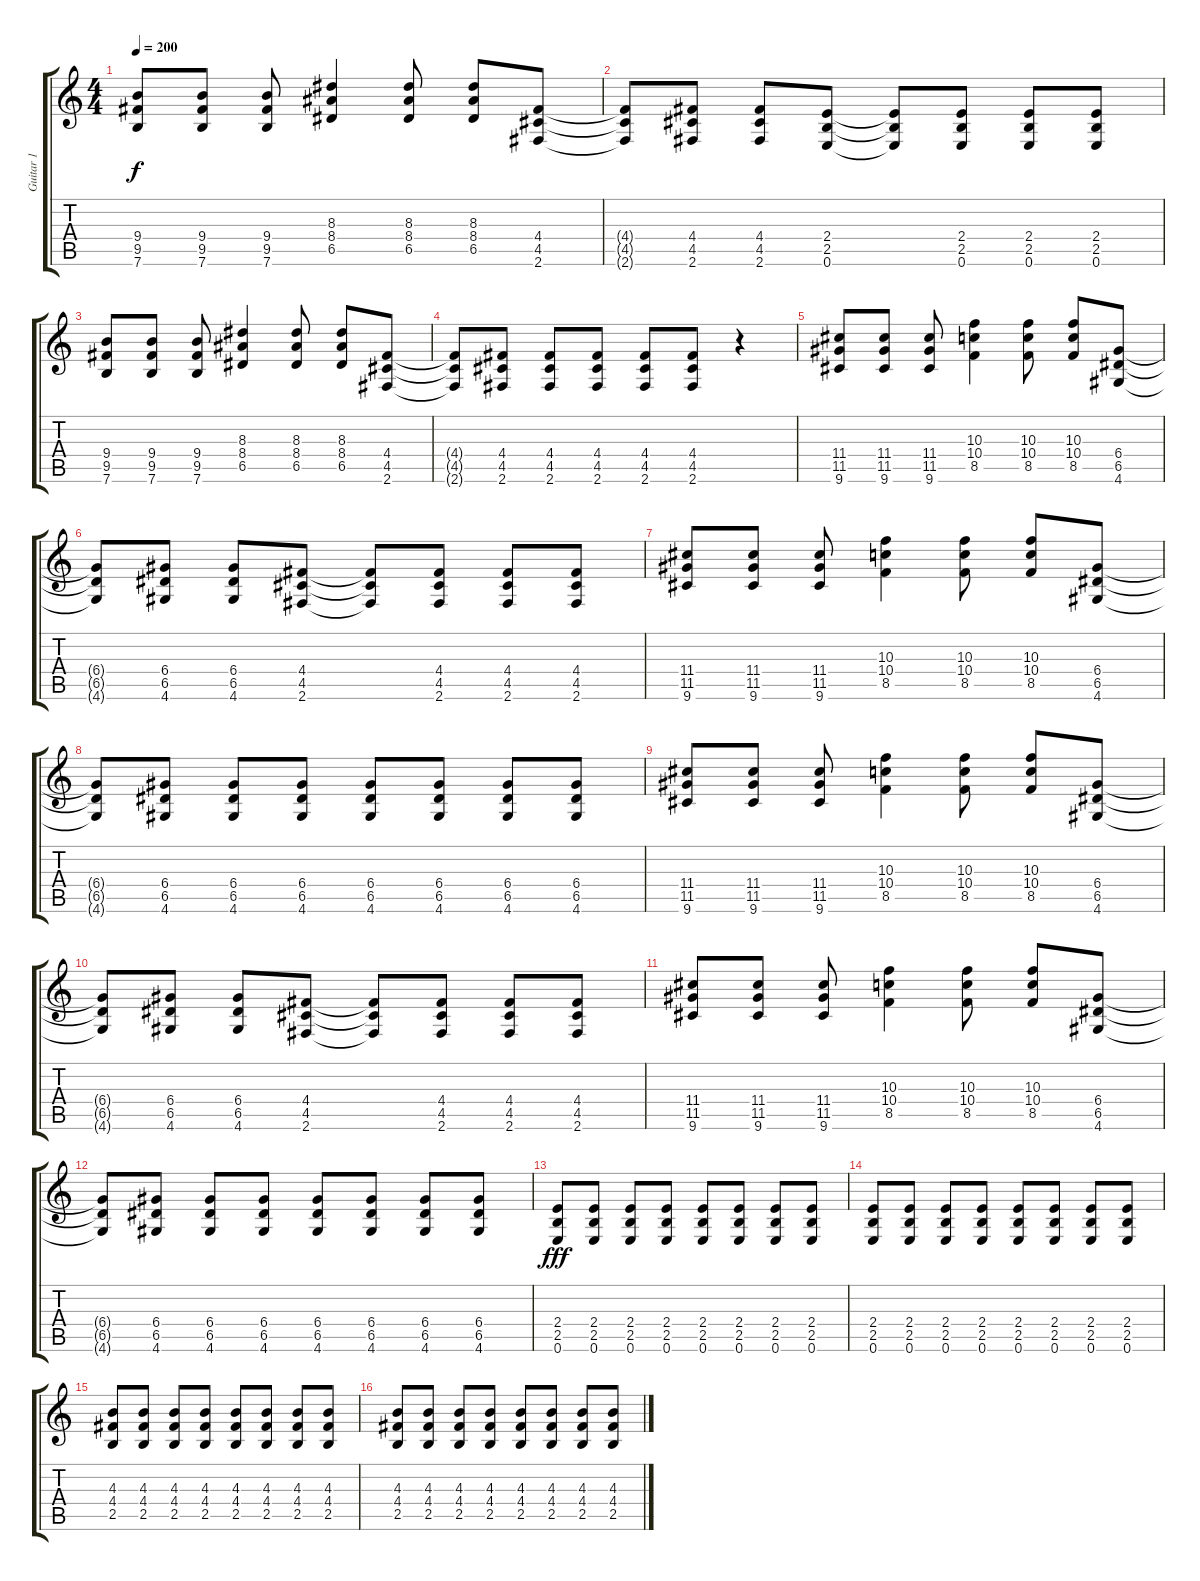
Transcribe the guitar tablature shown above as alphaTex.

\track ("Guitar 1" "Guitar 1") {instrument overdrivenguitar}
\staff {score tabs}
\tuning (E4 B3 G3 D3 A2 E2) {hide}
\ts (4 4)
\tempo 200
\clef g2
\ks c
(9.4 9.5 7.6).8{dy f} (9.4 9.5 7.6).8 (9.4 9.5 7.6).8 (8.3 8.4 6.5).4 (8.3 8.4 6.5).8 (8.3 8.4 6.5).8 (4.4 4.5 2.6).8 |
(4.4{t} 4.5{t} 2.6{t}).8 (4.4 4.5 2.6).8 (4.4 4.5 2.6).8 (2.4 2.5 0.6).8 (2.4{t} 2.5{t} 0.6{t}).8 (2.4 2.5 0.6).8 (2.4 2.5 0.6).8 (2.4 2.5 0.6).8 |
(9.4 9.5 7.6).8 (9.4 9.5 7.6).8 (9.4 9.5 7.6).8 (8.3 8.4 6.5).4 (8.3 8.4 6.5).8 (8.3 8.4 6.5).8 (4.4 4.5 2.6).8 |
(4.4{t} 4.5{t} 2.6{t}).8 (4.4 4.5 2.6).8 (4.4 4.5 2.6).8 (4.4 4.5 2.6).8 (4.4 4.5 2.6).8 (4.4 4.5 2.6).8 r.4 |
(11.4 11.5 9.6).8 (11.4 11.5 9.6).8 (11.4 11.5 9.6).8 (10.3 10.4 8.5).4 (10.3 10.4 8.5).8 (10.3 10.4 8.5).8 (6.4 6.5 4.6).8 |
(6.4{t} 6.5{t} 4.6{t}).8 (6.4 6.5 4.6).8 (6.4 6.5 4.6).8 (4.4 4.5 2.6).8 (4.4{t} 4.5{t} 2.6{t}).8 (4.4 4.5 2.6).8 (4.4 4.5 2.6).8 (4.4 4.5 2.6).8 |
(11.4 11.5 9.6).8 (11.4 11.5 9.6).8 (11.4 11.5 9.6).8 (10.3 10.4 8.5).4 (10.3 10.4 8.5).8 (10.3 10.4 8.5).8 (6.4 6.5 4.6).8 |
(6.4{t} 6.5{t} 4.6{t}).8 (6.4 6.5 4.6).8 (6.4 6.5 4.6).8 (6.4 6.5 4.6).8 (6.4 6.5 4.6).8 (6.4 6.5 4.6).8 (6.4 6.5 4.6).8 (6.4 6.5 4.6).8 |
(11.4 11.5 9.6).8 (11.4 11.5 9.6).8 (11.4 11.5 9.6).8 (10.3 10.4 8.5).4 (10.3 10.4 8.5).8 (10.3 10.4 8.5).8 (6.4 6.5 4.6).8 |
(6.4{t} 6.5{t} 4.6{t}).8 (6.4 6.5 4.6).8 (6.4 6.5 4.6).8 (4.4 4.5 2.6).8 (4.4{t} 4.5{t} 2.6{t}).8 (4.4 4.5 2.6).8 (4.4 4.5 2.6).8 (4.4 4.5 2.6).8 |
(11.4 11.5 9.6).8 (11.4 11.5 9.6).8 (11.4 11.5 9.6).8 (10.3 10.4 8.5).4 (10.3 10.4 8.5).8 (10.3 10.4 8.5).8 (6.4 6.5 4.6).8 |
(6.4{t} 6.5{t} 4.6{t}).8 (6.4 6.5 4.6).8 (6.4 6.5 4.6).8 (6.4 6.5 4.6).8 (6.4 6.5 4.6).8 (6.4 6.5 4.6).8 (6.4 6.5 4.6).8 (6.4 6.5 4.6).8 |
(2.4 2.5 0.6).8{dy fff} (2.4 2.5 0.6).8 (2.4 2.5 0.6).8 (2.4 2.5 0.6).8 (2.4 2.5 0.6).8 (2.4 2.5 0.6).8 (2.4 2.5 0.6).8 (2.4 2.5 0.6).8 |
(2.4 2.5 0.6).8 (2.4 2.5 0.6).8 (2.4 2.5 0.6).8 (2.4 2.5 0.6).8 (2.4 2.5 0.6).8 (2.4 2.5 0.6).8 (2.4 2.5 0.6).8 (2.4 2.5 0.6).8 |
(4.3 4.4 2.5).8 (4.3 4.4 2.5).8 (4.3 4.4 2.5).8 (4.3 4.4 2.5).8 (4.3 4.4 2.5).8 (4.3 4.4 2.5).8 (4.3 4.4 2.5).8 (4.3 4.4 2.5).8 |
(4.3 4.4 2.5).8 (4.3 4.4 2.5).8 (4.3 4.4 2.5).8 (4.3 4.4 2.5).8 (4.3 4.4 2.5).8 (4.3 4.4 2.5).8 (4.3 4.4 2.5).8 (4.3 4.4 2.5).8
